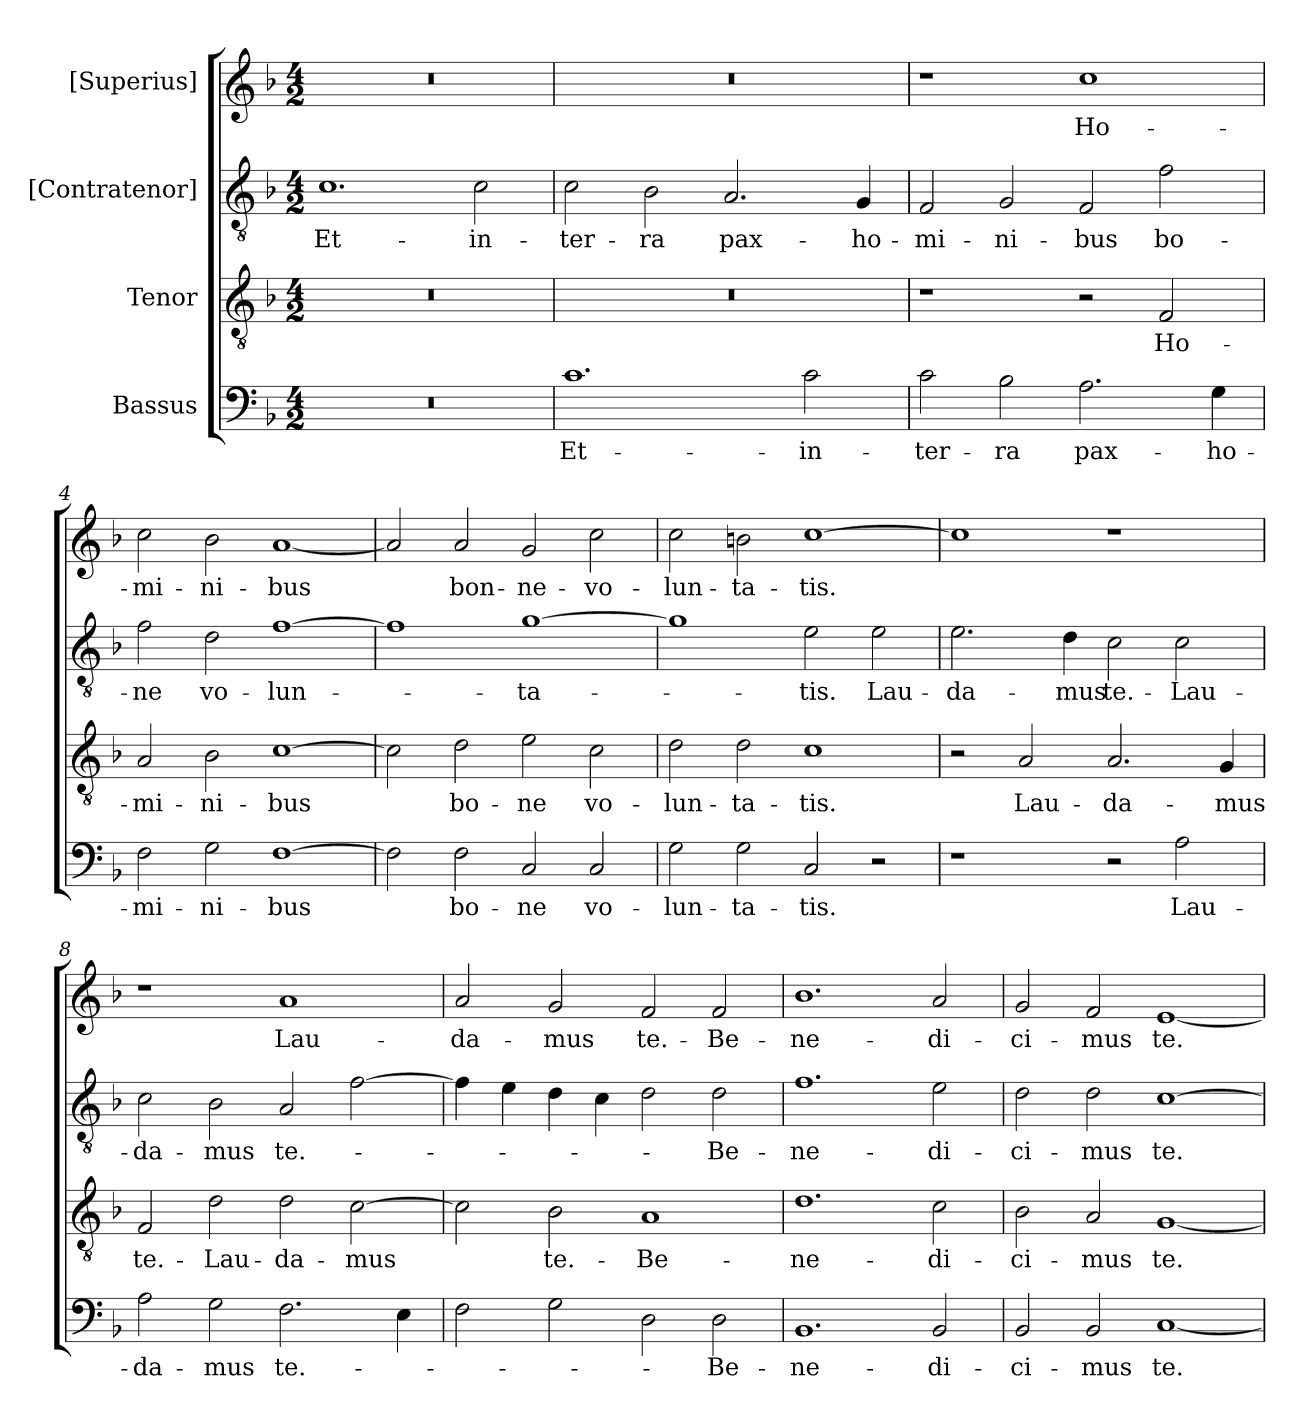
**kern	**text	**kern	**text	**kern	**text	**kern	**text
*part4	*part4	*part3	*part3	*part2	*part2	*part1	*part1
*staff4	*staff4	*staff3	*staff3	*staff2	*staff2	*staff1	*staff1
*I"Bassus	*	*I"Tenor	*	*I"[Contratenor]	*	*I"[Superius]	*
*clefF4	*	*clefGv2	*	*clefGv2	*	*clefG2	*
*k[b-]	*	*k[b-]	*	*k[b-]	*	*k[b-]	*
*M4/2	*	*M4/2	*	*M4/2	*	*M4/2	*
=1	=1	=1	=1	=1	=1	=1	=1
0r	.	0r	.	1.c\	Et-	0r	.
.	.	.	.	2c\	in-	.	.
=2	=2	=2	=2	=2	=2	=2	=2
1.c\	Et-	0r	.	2c\	ter-	0r	.
.	.	.	.	2B-\	-ra	.	.
.	.	.	.	2.A/	pax-	.	.
2c\	in-	.	.	.	.	.	.
.	.	.	.	4G/	ho-	.	.
=3	=3	=3	=3	=3	=3	=3	=3
2c\	ter-	1r	.	2F/	-mi-	1r	.
2B-\	-ra	.	.	2G/	-ni-	.	.
2.A\	pax-	2r	.	2F/	-bus	1cc\	Ho-
.	.	2F/	Ho-	2f\	bo-	.	.
4G\	ho-	.	.	.	.	.	.
=4	=4	=4	=4	=4	=4	=4	=4
2F\	-mi-	2A/	-mi-	2f\	-ne	2cc\	-mi-
2G\	-ni-	2B-\	-ni-	2d\	vo-	2b-\	-ni-
[1F\	-bus	[1c\	-bus	[1f\	-lun-	[1a/	-bus
=5	=5	=5	=5	=5	=5	=5	=5
2F\]	.	2c\]	.	1f\]	.	2a/]	.
2F\	bo-	2d\	bo-	.	.	2a/	bon-
2C/	-ne	2e\	-ne	[1g\	-ta-	2g/	ne-
2C/	vo-	2c\	vo-	.	.	2cc\	vo-
=6	=6	=6	=6	=6	=6	=6	=6
2G\	-lun-	2d\	-lun-	1g\]	.	2cc\	-lun-
2G\	-ta-	2d\	-ta-	.	.	2bn\	-ta-
2C/	-tis.	1c\	-tis.	2e\	-tis.	[1cc\	-tis.
2r	.	.	.	2e\	Lau-	.	.
=7	=7	=7	=7	=7	=7	=7	=7
1r	.	2r	.	2.e\	-da-	1cc\]	.
.	.	2A/	Lau-	.	.	.	.
.	.	.	.	4d\	-mus	.	.
2r	.	2.A/	-da-	2c\	te.-	1r	.
2A\	Lau-	.	.	2c\	Lau-	.	.
.	.	4G/	-mus	.	.	.	.
=8	=8	=8	=8	=8	=8	=8	=8
2A\	-da-	2F/	te.-	2c\	-da-	1r	.
2G\	-mus	2d\	Lau-	2B-\	-mus	.	.
2.F\	te.-	2d\	-da-	2A/	te.-	1a/	Lau-
.	.	[2c\	-mus	[2f\	.	.	.
4E\	.	.	.	.	.	.	.
=9	=9	=9	=9	=9	=9	=9	=9
2F\	.	2c\]	.	4f\]	.	2a/	-da-
.	.	.	.	4e\	.	.	.
2G\	.	2B-\	te.-	4d\	.	2g/	-mus
.	.	.	.	4c\	.	.	.
2D\	.	1A/	Be-	2d\	.	2f/	te.-
2D\	Be-	.	.	2d\	Be-	2f/	Be-
=10	=10	=10	=10	=10	=10	=10	=10
1.BB-/	-ne-	1.d\	-ne-	1.f\	-ne-	1.b-\	-ne-
2BB-/	-di-	2c\	-di-	2e\	-di-	2a/	-di-
=11	=11	=11	=11	=11	=11	=11	=11
2BB-/	-ci-	2B-\	-ci-	2d\	-ci-	2g/	-ci-
2BB-/	-mus	2A/	-mus	2d\	-mus	2f/	-mus
[1C/	te.-	[1G/	te.-	[1c\	te.-	[1e/	te.-
=	=	=	=	=	=	=	=
*-	*-	*-	*-	*-	*-	*-	*-
